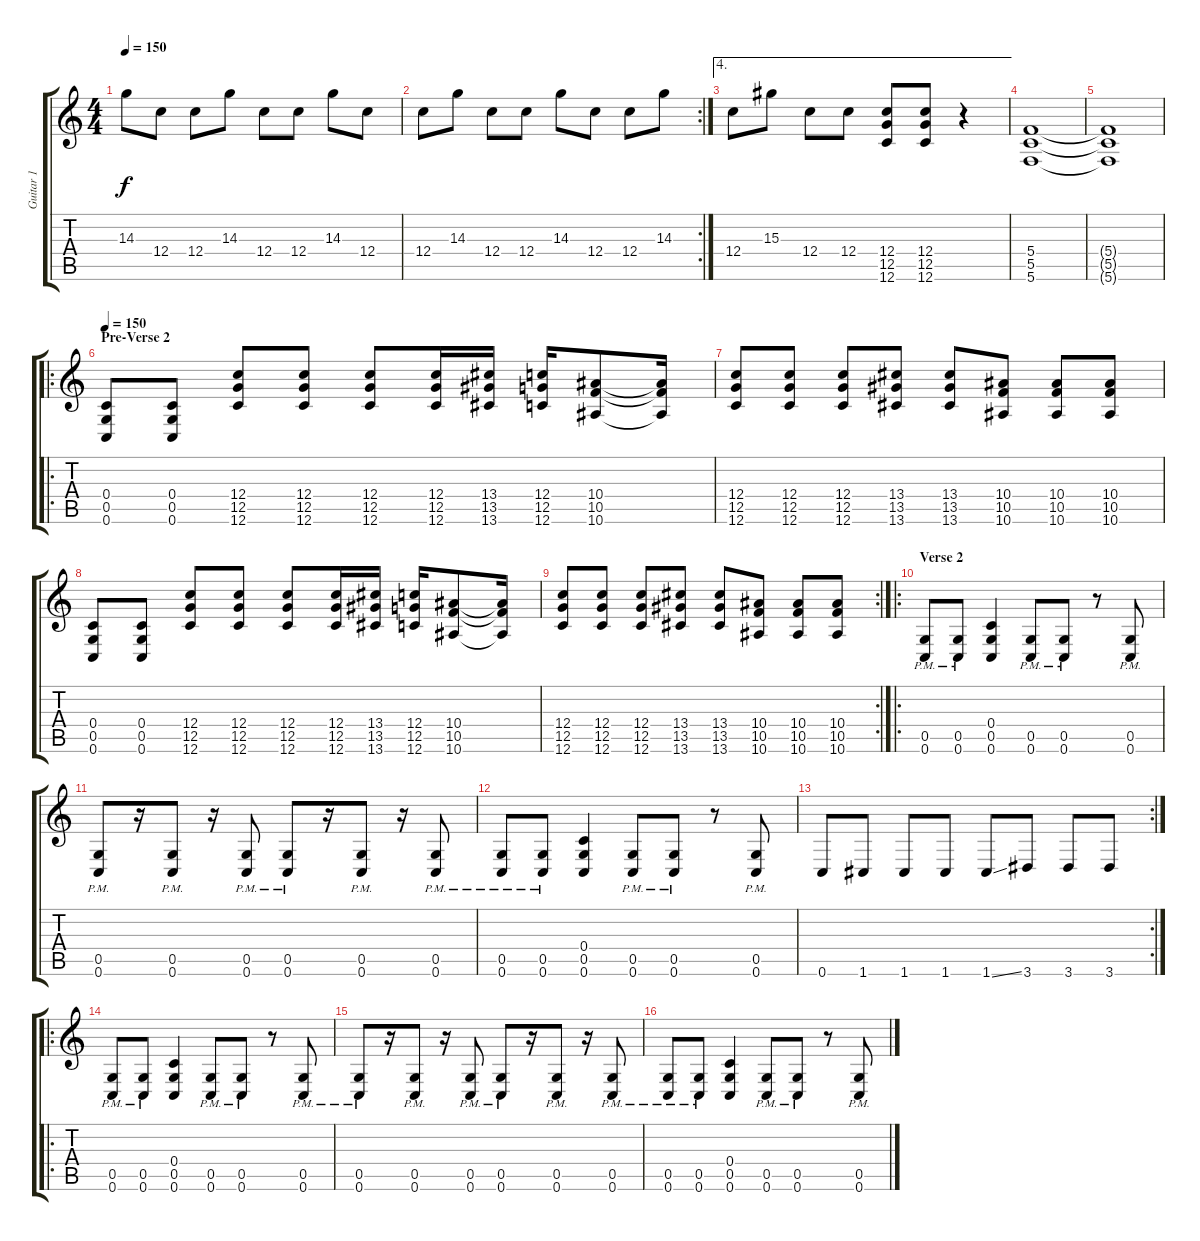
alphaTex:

\track ("Guitar 1" "Guitar 1") {instrument distortionguitar}
\staff {score tabs}
\tuning (D4 A3 F3 C3 G2 C2) {hide}
\ts (4 4)
\tempo 150
\clef g2
\ks c
14.3.8{dy f} 12.4.8 12.4.8 14.3.8 12.4.8 12.4.8 14.3.8 12.4.8 |
\rc 2
12.4.8 14.3.8 12.4.8 12.4.8 14.3.8 12.4.8 12.4.8 14.3.8 |
\ae 4
12.4.8 15.3.8 12.4.8 12.4.8 (12.4 12.5 12.6).8 (12.4 12.5 12.6).8 r.4 |
(5.4 5.5 5.6).1 |
(5.4{t} 5.5{t} 5.6{t}).1 |
\ro
\section ("" "Pre-Verse 2")
\tempo 150
(0.4 0.5 0.6).8 (0.4 0.5 0.6).8 (12.4 12.5 12.6).8 (12.4 12.5 12.6).8 (12.4 12.5 12.6).8 (12.4 12.5 12.6).16 (13.4 13.5 13.6).16 (12.4 12.5 12.6).16 (10.4 10.5 10.6).8 (10.4{t} 10.5{t} 10.6{t}).16 |
(12.4 12.5 12.6).8 (12.4 12.5 12.6).8 (12.4 12.5 12.6).8 (13.4 13.5 13.6).8 (13.4 13.5 13.6).8 (10.4 10.5 10.6).8 (10.4 10.5 10.6).8 (10.4 10.5 10.6).8 |
(0.4 0.5 0.6).8 (0.4 0.5 0.6).8 (12.4 12.5 12.6).8 (12.4 12.5 12.6).8 (12.4 12.5 12.6).8 (12.4 12.5 12.6).16 (13.4 13.5 13.6).16 (12.4 12.5 12.6).16 (10.4 10.5 10.6).8 (10.4{t} 10.5{t} 10.6{t}).16 |
\rc 2
(12.4 12.5 12.6).8 (12.4 12.5 12.6).8 (12.4 12.5 12.6).8 (13.4 13.5 13.6).8 (13.4 13.5 13.6).8 (10.4 10.5 10.6).8 (10.4 10.5 10.6).8 (10.4 10.5 10.6).8 |
\ro
\section ("" "Verse 2")
(0.5{pm} 0.6{pm}).8 (0.5{pm} 0.6{pm}).8 (0.4 0.5 0.6).4 (0.5{pm} 0.6{pm}).8 (0.5{pm} 0.6{pm}).8 r.8 (0.5{pm} 0.6{pm}).8 |
(0.5{pm} 0.6{pm}).8 r.16 (0.5{pm} 0.6{pm}).8 r.16 (0.5{pm} 0.6{pm}).8 (0.5{pm} 0.6{pm}).8 r.16 (0.5{pm} 0.6{pm}).8 r.16 (0.5{pm} 0.6{pm}).8 |
(0.5{pm} 0.6{pm}).8 (0.5{pm} 0.6{pm}).8 (0.4 0.5 0.6).4 (0.5{pm} 0.6{pm}).8 (0.5{pm} 0.6{pm}).8 r.8 (0.5{pm} 0.6{pm}).8 |
\rc 2
0.6.8 1.6.8 1.6.8 1.6.8 1.6{ss}.8 3.6.8 3.6.8 3.6.8 |
\ro
(0.5{pm} 0.6{pm}).8 (0.5{pm} 0.6{pm}).8 (0.4 0.5 0.6).4 (0.5{pm} 0.6{pm}).8 (0.5{pm} 0.6{pm}).8 r.8 (0.5{pm} 0.6{pm}).8 |
(0.5{pm} 0.6{pm}).8 r.16 (0.5{pm} 0.6{pm}).8 r.16 (0.5{pm} 0.6{pm}).8 (0.5{pm} 0.6{pm}).8 r.16 (0.5{pm} 0.6{pm}).8 r.16 (0.5{pm} 0.6{pm}).8 |
(0.5{pm} 0.6{pm}).8 (0.5{pm} 0.6{pm}).8 (0.4 0.5 0.6).4 (0.5{pm} 0.6{pm}).8 (0.5{pm} 0.6{pm}).8 r.8 (0.5{pm} 0.6{pm}).8
